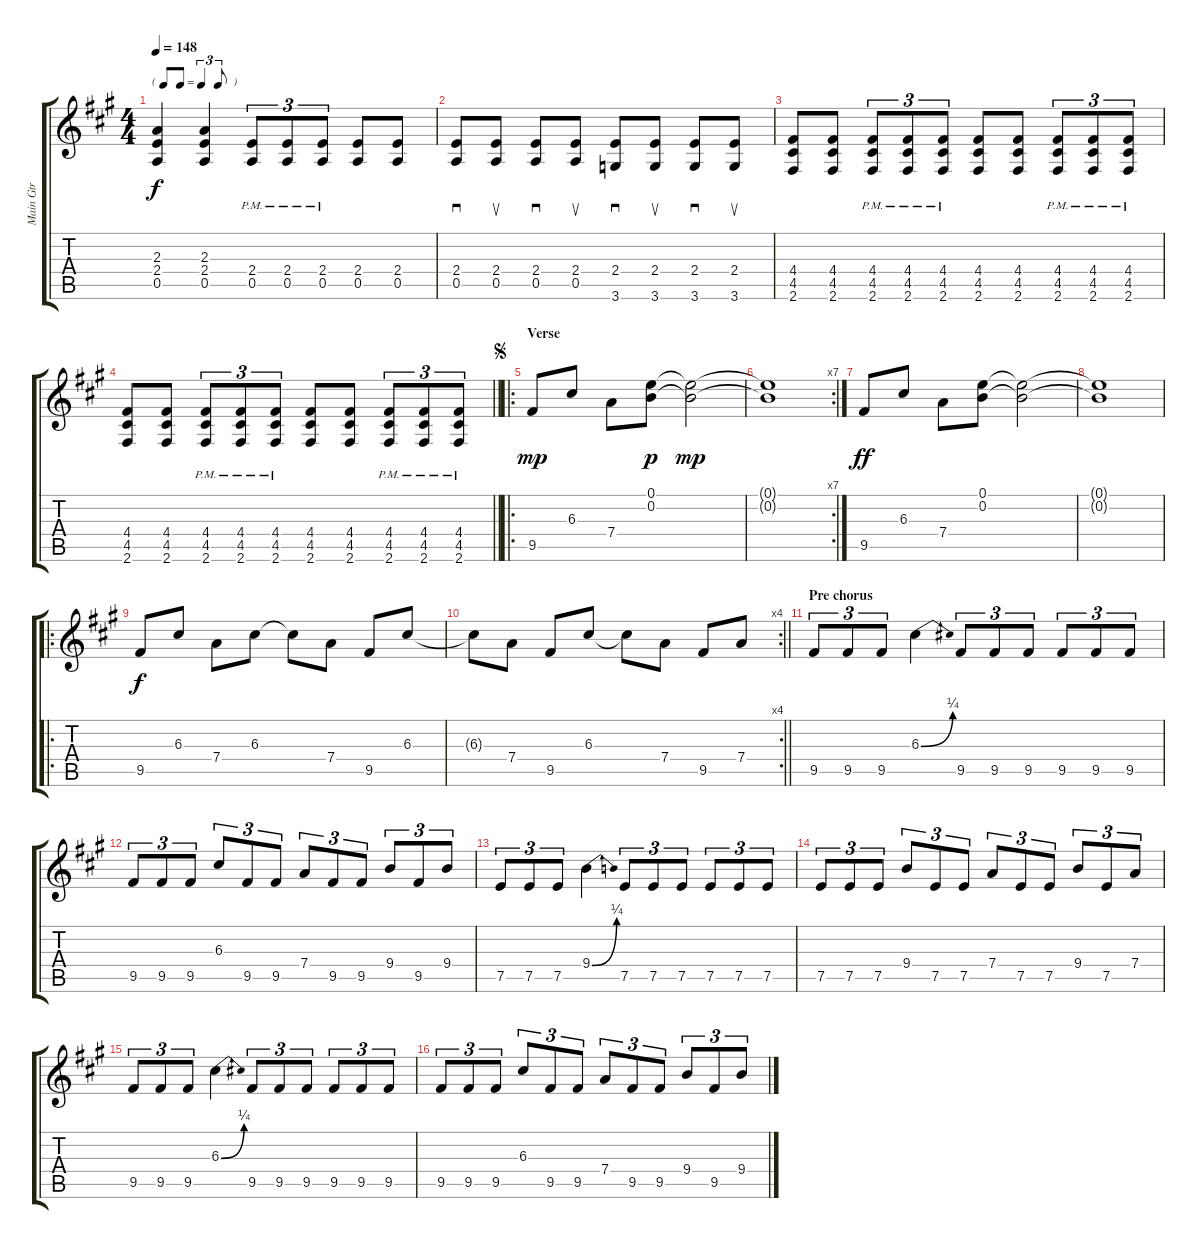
\track ("Main Gtr" "Main Gtr") {instrument overdrivenguitar}
\staff {score tabs}
\tuning (E4 B3 G3 D3 A2 E2) {hide}
\ts (4 4)
\tf triplet8th
\tempo 148
\clef g2
\ks f#minor
(2.3 2.4 0.5).4{dy f} (2.3 2.4 0.5).4 (2.4{pm} 0.5{pm}).8{tu (3 2)} (2.4{pm} 0.5{pm}).8{tu (3 2)} (2.4{pm} 0.5{pm}).8{tu (3 2)} (2.4 0.5).8 (2.4 0.5).8 |
(2.4 0.5).8{sd} (2.4 0.5).8{su} (2.4 0.5).8{sd} (2.4 0.5).8{su} (2.4 3.6).8{sd} (2.4 3.6).8{su} (2.4 3.6).8{sd} (2.4 3.6).8{su} |
(4.4 4.5 2.6).8 (4.4 4.5 2.6).8 (4.4{pm} 4.5{pm} 2.6{pm}).8{tu (3 2)} (4.4{pm} 4.5{pm} 2.6{pm}).8{tu (3 2)} (4.4{pm} 4.5{pm} 2.6{pm}).8{tu (3 2)} (4.4 4.5 2.6).8 (4.4 4.5 2.6).8 (4.4{pm} 4.5{pm} 2.6{pm}).8{tu (3 2)} (4.4{pm} 4.5{pm} 2.6{pm}).8{tu (3 2)} (4.4{pm} 4.5{pm} 2.6{pm}).8{tu (3 2)} |
\barLineRight lightlight
(4.4 4.5 2.6).8 (4.4 4.5 2.6).8 (4.4{pm} 4.5{pm} 2.6{pm}).8{tu (3 2)} (4.4{pm} 4.5{pm} 2.6{pm}).8{tu (3 2)} (4.4{pm} 4.5{pm} 2.6{pm}).8{tu (3 2)} (4.4 4.5 2.6).8 (4.4 4.5 2.6).8 (4.4{pm} 4.5{pm} 2.6{pm}).8{tu (3 2)} (4.4{pm} 4.5{pm} 2.6{pm}).8{tu (3 2)} (4.4{pm} 4.5{pm} 2.6{pm}).8{tu (3 2)} |
\ro
\section ("" "Verse")
\jump segno
9.5.8{dy mp} 6.3.8 7.4.8 (0.1 0.2).8{dy p} (0.1{t} 0.2{t}).2{dy mp} |
\rc 7
(0.1{t} 0.2{t}).1 |
9.5.8{dy ff} 6.3.8 7.4.8 (0.1 0.2).8 (0.1{t} 0.2{t}).2 |
(0.1{t} 0.2{t}).1 |
\ro
9.5.8{dy f} 6.3.8 7.4.8 6.3.8 6.3{t}.8 7.4.8 9.5.8 6.3.8 |
\rc 4
\barLineRight lightlight
6.3{t}.8 7.4.8 9.5.8 6.3.8 6.3{t}.8 7.4.8 9.5.8 7.4.8 |
\section ("" "Pre chorus")
9.5.8{tu (3 2)} 9.5.8{tu (3 2)} 9.5.8{tu (3 2)} 6.3{be (bend 0 0 60 1)}.4 9.5.8{tu (3 2)} 9.5.8{tu (3 2)} 9.5.8{tu (3 2)} 9.5.8{tu (3 2)} 9.5.8{tu (3 2)} 9.5.8{tu (3 2)} |
9.5.8{tu (3 2)} 9.5.8{tu (3 2)} 9.5.8{tu (3 2)} 6.3.8{tu (3 2)} 9.5.8{tu (3 2)} 9.5.8{tu (3 2)} 7.4.8{tu (3 2)} 9.5.8{tu (3 2)} 9.5.8{tu (3 2)} 9.4.8{tu (3 2)} 9.5.8{tu (3 2)} 9.4.8{tu (3 2)} |
7.5.8{tu (3 2)} 7.5.8{tu (3 2)} 7.5.8{tu (3 2)} 9.4{be (bend 0 0 60 1)}.4 7.5.8{tu (3 2)} 7.5.8{tu (3 2)} 7.5.8{tu (3 2)} 7.5.8{tu (3 2)} 7.5.8{tu (3 2)} 7.5.8{tu (3 2)} |
7.5.8{tu (3 2)} 7.5.8{tu (3 2)} 7.5.8{tu (3 2)} 9.4.8{tu (3 2)} 7.5.8{tu (3 2)} 7.5.8{tu (3 2)} 7.4.8{tu (3 2)} 7.5.8{tu (3 2)} 7.5.8{tu (3 2)} 9.4.8{tu (3 2)} 7.5.8{tu (3 2)} 7.4.8{tu (3 2)} |
9.5.8{tu (3 2)} 9.5.8{tu (3 2)} 9.5.8{tu (3 2)} 6.3{be (bend 0 0 60 1)}.4 9.5.8{tu (3 2)} 9.5.8{tu (3 2)} 9.5.8{tu (3 2)} 9.5.8{tu (3 2)} 9.5.8{tu (3 2)} 9.5.8{tu (3 2)} |
9.5.8{tu (3 2)} 9.5.8{tu (3 2)} 9.5.8{tu (3 2)} 6.3.8{tu (3 2)} 9.5.8{tu (3 2)} 9.5.8{tu (3 2)} 7.4.8{tu (3 2)} 9.5.8{tu (3 2)} 9.5.8{tu (3 2)} 9.4.8{tu (3 2)} 9.5.8{tu (3 2)} 9.4.8{tu (3 2)}
